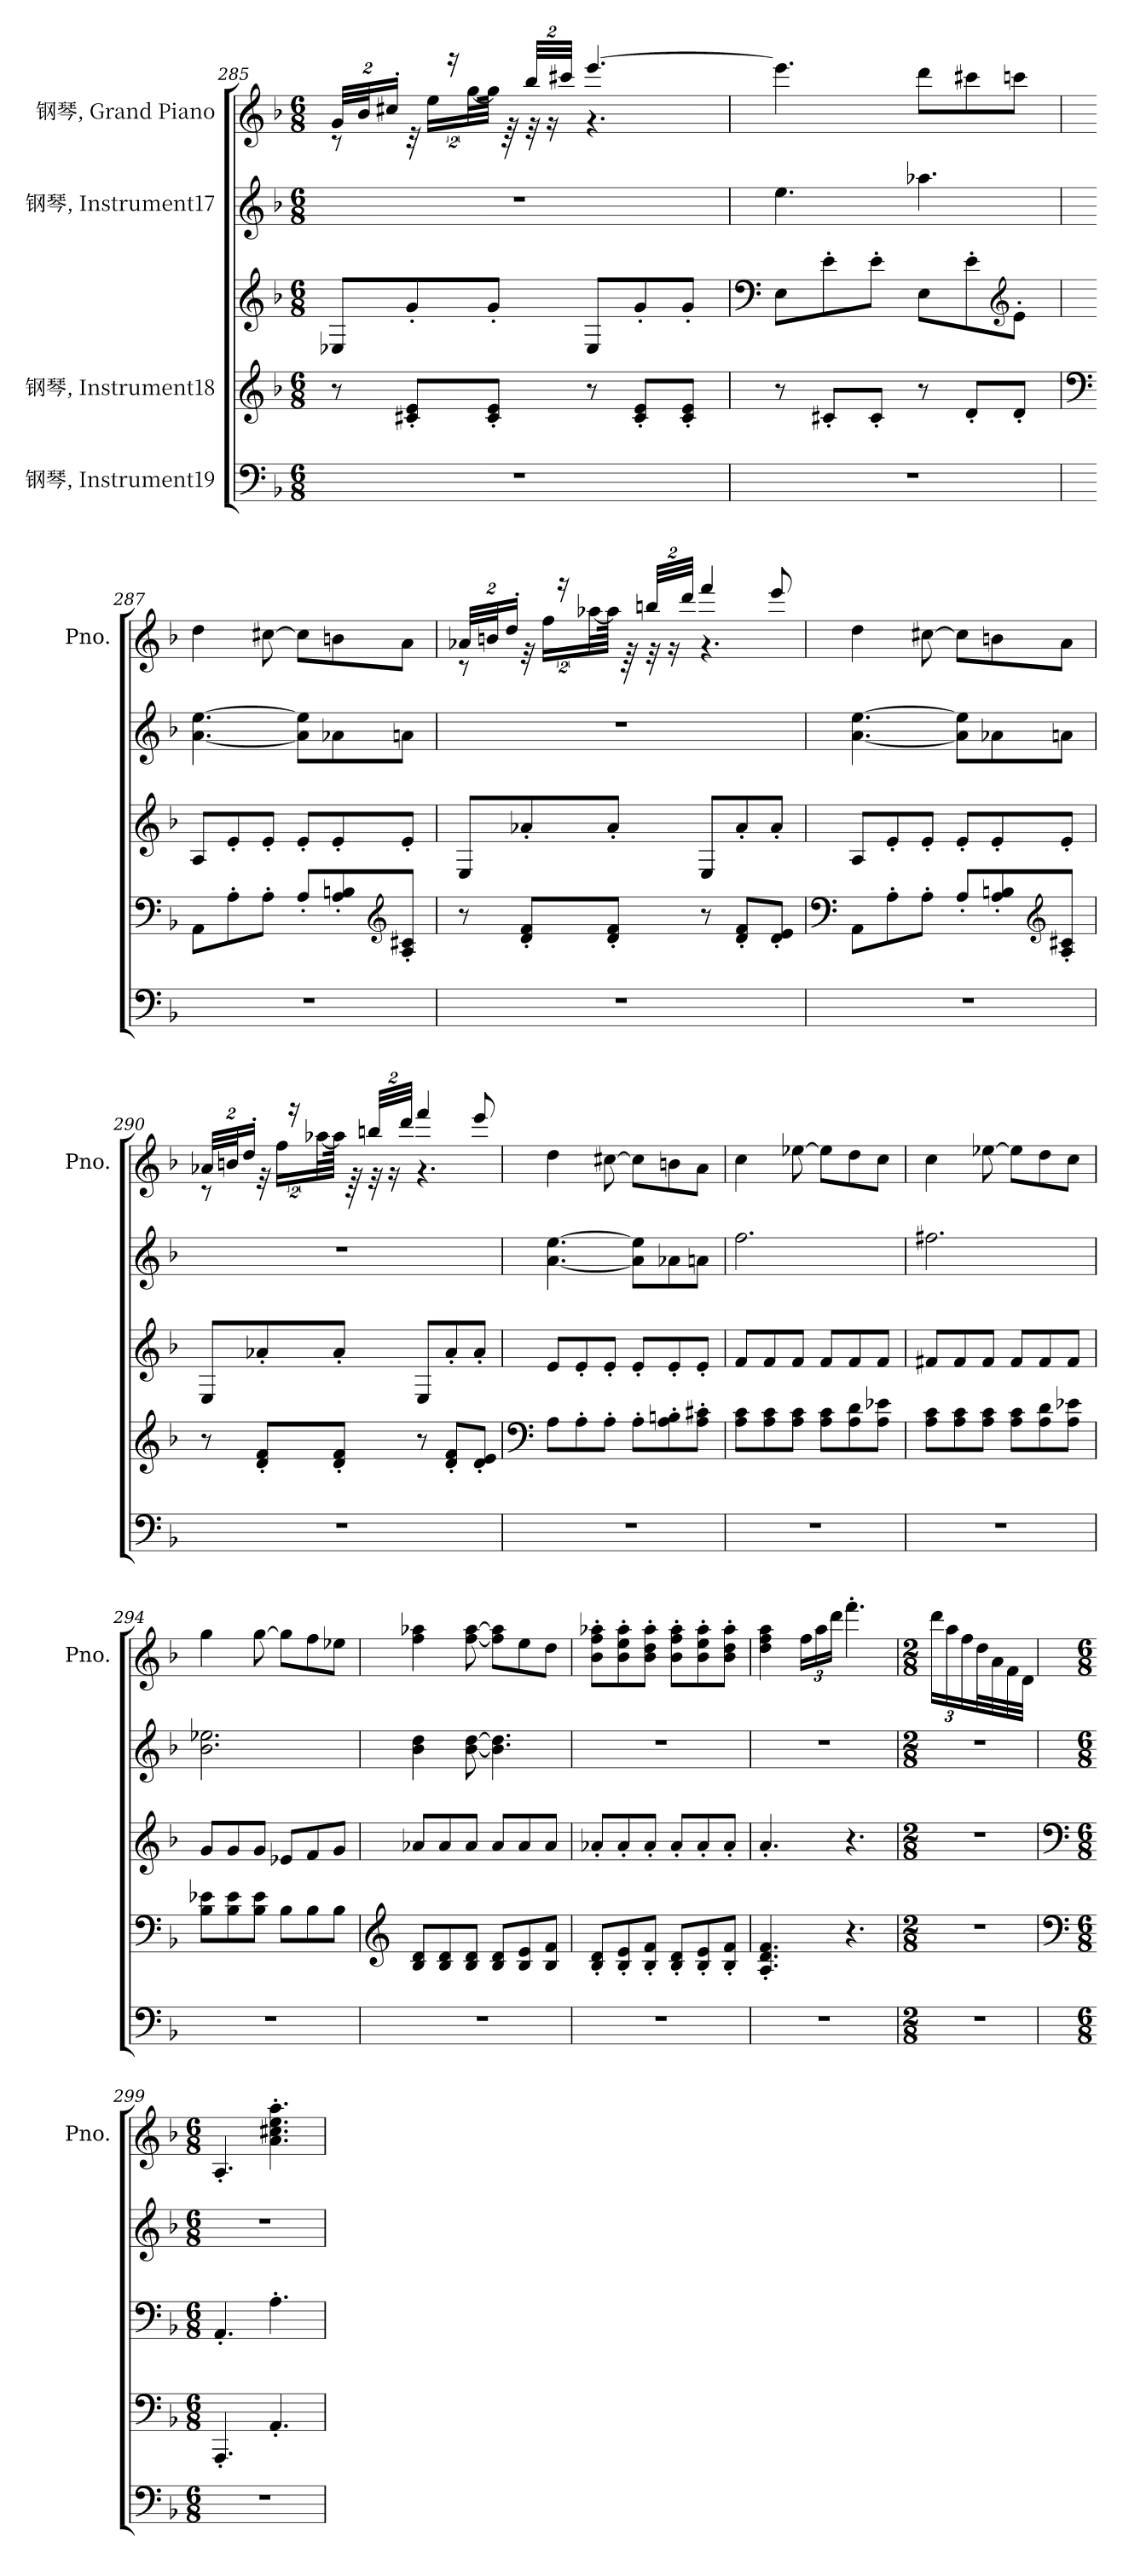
**kern	**kern	**kern	**kern	**kern
*part4	*part3	*part3	*part2	*part1
*staff5	*staff4	*staff3	*staff2	*staff1
*I"钢琴, Instrument19	*I"钢琴, Instrument18	*	*I"钢琴, Instrument17	*I"钢琴, Grand Piano
*	*	*	*	*I'Pno.
!!LO:LB:g=z
*clefF4	*clefG2	*clefG2	*clefG2	*clefG2
*k[b-]	*k[b-]	*k[b-]	*k[b-]	*k[b-]
*M6/8	*M6/8	*M6/8	*M6/8	*M6/8
=285	=285	=285	=285	=285
*	*	*	*	*^
2.r	8r	8E-X/L	2.r	64%3g/LL	8r
.	.	.	.	64%3b-/J	.
.	.	.	.	32%3cc#X'/J	.
.	8c#X/' 8e/'L	8g'/	.	.	32r
.	.	.	.	.	16ee\LL
.	.	.	.	32%3r	.
.	.	.	.	.	[32gg\L
.	8c#/' 8e/'J	8g'/J	.	.	64gg\JJJk]
.	.	.	.	.	64r
.	.	.	.	64%3bb-/LL	32r
.	.	.	.	.	16r
.	.	.	.	64%3ccc#X/JJ	.
.	8r	8E-/L	.	[4.eee/	4.r
.	8c#/' 8e/'L	8g'/	.	.	.
.	8c#/' 8e/'J	8g'/J	.	.	.
*	*	*	*	*v	*v
=286	=286	=286	=286	=286
*	*	*clefF4	*	*
2.r	8r	8E\L	4.ee\	4.eee\]
.	8c#X'/L	8e'\	.	.
.	8c#'/J	8e'\J	.	.
.	8r	8E\L	4.aa-X\	8ddd\L
.	8d'/L	8e'\	.	8ccc#X\
*	*	*clefG2	*	*
.	8d'/J	8e'\J	.	8cccn\J
=287	=287	=287	=287	=287
*	*clefF4	*	*	*
2.r	8AA\L	8A/L	[4.a\ [4.ee\	4dd\
.	8A'\	8e'/	.	.
.	8A'\J	8e'/J	.	[8cc#X\
.	8A'/L	8e'/L	8a\] 8ee\]L	8cc#\L]
.	8A/' 8Bn/'	8e'/	8a-X\	8bn\
*	*clefG2	*	*	*
.	8A/' 8c#X/'J	8e'/J	8an\J	8a\J
!!LO:PB:g=z
=288	=288	=288	=288	=288
*	*	*	*	*^
2.r	8r	8E/L	2.r	64%3a-X/LL	8r
.	.	.	.	64%3bn/J	.
.	.	.	.	32%3dd'/J	.
.	8d/' 8f/'L	8a-X'/	.	.	32r
.	.	.	.	.	16ff\LL
.	.	.	.	32%3r	.
.	.	.	.	.	[32aa-X\L
.	8d/' 8f/'J	8a-'/J	.	.	64aa-\JJJk]
.	.	.	.	.	64r
.	.	.	.	64%3bbn/LL	32r
.	.	.	.	.	16r
.	.	.	.	64%3ddd/JJ	.
.	8r	8E/L	.	4fff/	4.r
.	8d/' 8f/'L	8a-'/	.	.	.
.	8d/' 8e/'J	8a-'/J	.	8eee/	.
*	*	*	*	*v	*v
=289	=289	=289	=289	=289
*	*clefF4	*	*	*
2.r	8AA\L	8A/L	[4.a\ [4.ee\	4dd\
.	8A'\	8e'/	.	.
.	8A'\J	8e'/J	.	[8cc#X\
.	8A'/L	8e'/L	8a\] 8ee\]L	8cc#\L]
.	8A/' 8Bn/'	8e'/	8a-X\	8bn\
*	*clefG2	*	*	*
.	8A/' 8c#X/'J	8e'/J	8an\J	8a\J
!!LO:LB:g=z
=290	=290	=290	=290	=290
*	*	*	*	*^
2.r	8r	8E/L	2.r	64%3a-X/LL	8r
.	.	.	.	64%3bn/J	.
.	.	.	.	32%3dd'/J	.
.	8d/' 8f/'L	8a-X'/	.	.	32r
.	.	.	.	.	16ff\LL
.	.	.	.	32%3r	.
.	.	.	.	.	[32aa-X\L
.	8d/' 8f/'J	8a-'/J	.	.	64aa-\JJJk]
.	.	.	.	.	64r
.	.	.	.	64%3bbn/LL	32r
.	.	.	.	.	16r
.	.	.	.	64%3ddd/JJ	.
.	8r	8E/L	.	4fff/	4.r
.	8d/' 8f/'L	8a-'/	.	.	.
.	8d/' 8e/'J	8a-'/J	.	8eee/	.
*	*	*	*	*v	*v
=291	=291	=291	=291	=291
*	*clefF4	*	*	*
2.r	8A\L	8e/L	[4.a\ [4.ee\	4dd\
.	8A'\	8e'/	.	.
.	8A'\J	8e'/J	.	[8cc#X\
.	8A'\L	8e'/L	8a\] 8ee\]L	8cc#\L]
.	8A\' 8Bn\'	8e'/	8a-X\	8bn\
.	8A\' 8c#X\'J	8e'/J	8an\J	8a\J
=292	=292	=292	=292	=292
2.r	8A\ 8c\L	8f/L	2.ff\	4cc\
.	8A\ 8c\	8f/	.	.
.	8A\ 8c\J	8f/J	.	[8ee-X\
.	8A\ 8c\L	8f/L	.	8ee-\L]
.	8A\ 8d\	8f/	.	8dd\
.	8A\ 8e-X\J	8f/J	.	8cc\J
!!LO:PB:g=z
=293	=293	=293	=293	=293
2.r	8A\ 8c\L	8f#X/L	2.ff#X\	4cc\
.	8A\ 8c\	8f#/	.	.
.	8A\ 8c\J	8f#/J	.	[8ee-X\
.	8A\ 8c\L	8f#/L	.	8ee-\L]
.	8A\ 8d\	8f#/	.	8dd\
.	8A\ 8e-X\J	8f#/J	.	8cc\J
=294	=294	=294	=294	=294
2.r	8B-\ 8e-X\L	8g/L	2.b-\ 2.ee-X\	4gg\
.	8B-\ 8e-\	8g/	.	.
.	8B-\ 8e-\J	8g/J	.	[8gg\
.	8B-\L	8e-X/L	.	8gg\L]
.	8B-\	8f/	.	8ff\
.	8B-\J	8g/J	.	8ee-X\J
=295	=295	=295	=295	=295
*	*clefG2	*	*	*
2.r	8B-/ 8d/L	8a-X/L	4b-\ 4dd\	4ff\ 4aa-X\
.	8B-/ 8d/	8a-/	.	.
.	8B-/ 8d/J	8a-/J	[8b-\ [8dd\	[8ff\ [8aa-\
.	8B-/ 8d/L	8a-/L	4.b-\] 4.dd\]	8ff\] 8aa-\]L
.	8B-/ 8e/	8a-/	.	8ee\
.	8B-/ 8f/J	8a-/J	.	8dd\J
=296	=296	=296	=296	=296
2.r	8B-/' 8d/'L	8a-X'/L	2.r	8b-\' 8ff\' 8aa-X\'L
.	8B-/' 8e/'	8a-'/	.	8b-\' 8ee\' 8aa-\'
.	8B-/' 8f/'J	8a-'/J	.	8b-\' 8dd\' 8aa-\'J
.	8B-/' 8d/'L	8a-'/L	.	8b-\' 8ff\' 8aa-\'L
.	8B-/' 8e/'	8a-'/	.	8b-\' 8ee\' 8aa-\'
.	8B-/' 8f/'J	8a-'/J	.	8b-\' 8dd\' 8aa-\'J
!!LO:LB:g=z
=297	=297	=297	=297	=297
2.r	4.A/' 4.d/' 4.f/'	4.a'/	2.r	4dd\ 4ff\ 4aa\
*	*	*	*	*Xbrackettup
.	.	.	.	24ff\LL
.	.	.	.	24aa\
.	.	.	.	24ddd\JJ
.	4.r	4.r	.	4.fff'\
=298	=298	=298	=298	=298
*M2/8	*M2/8	*M2/8	*M2/8	*M2/8
4r	4r	4r	4r	24ddd\LL
.	.	.	.	24aa\
.	.	.	.	24ff\
.	.	.	.	32dd\L
.	.	.	.	32a\
.	.	.	.	32f\
.	.	.	.	32d\JJJ
=299	=299	=299	=299	=299
*	*clefF4	*clefF4	*	*
*M6/8	*M6/8	*M6/8	*M6/8	*M6/8
2.r	4.AAA'/	4.AA'/	2.r	4.A'/
.	4.AA'/	4.A'\	.	4.a\' 4.cc#X\' 4.ee\' 4.aa\'
=	=	=	=	=
*-	*-	*-	*-	*-
